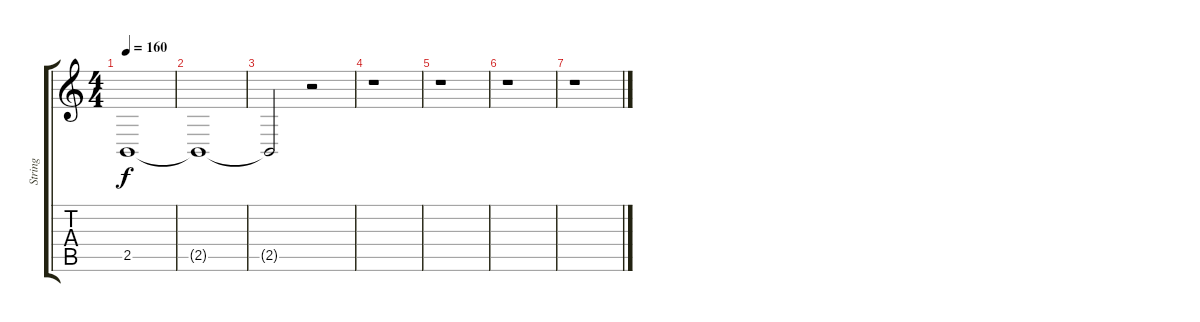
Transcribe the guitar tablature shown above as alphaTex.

\track ("String" "String") {instrument stringensemble1}
\staff {score tabs}
\tuning (E4 B3 G3 D3 A2 E2) {hide}
\ts (4 4)
\tempo 160
\clef g2
\ks c
2.5{t}.1{dy f} |
2.5{t}.1 |
2.5{t}.2 r.2 |
r.1 |
r.1 |
r.1 |
r.1
